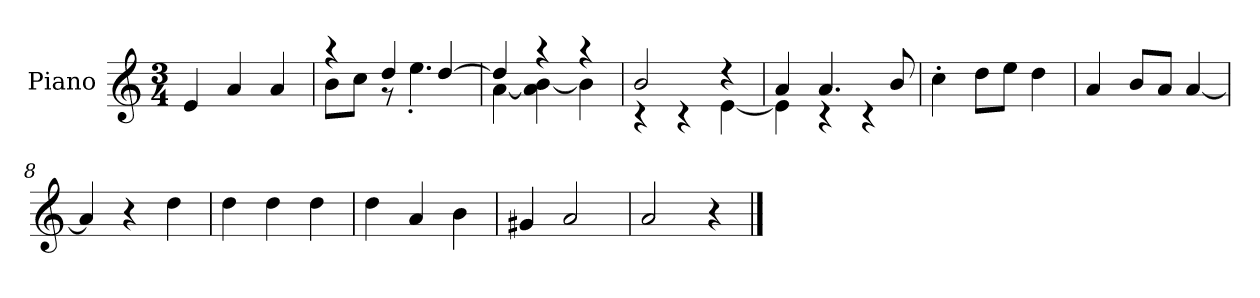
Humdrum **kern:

**kern
*part1
*staff1
*I"Piano
*I'P-no
*clefG2
*k[]
*M3/4
*MM178
=1
4e/
4a/
4a/
=2
*^
4r	8b\L
.	8cc\J
4dd/	8r
.	4.ee'\
[4dd/	.
=3	=3
4dd/]	[4a\
4r	4a\] [4b\
4r	4b\]
=4	=4
2b/	4r
.	4r
4r	[4e\
=5	=5
4a/	4e\]
4.a/	4r
.	4r
8b/	.
*v	*v
=6
4cc'\
8dd\L
8ee\J
4dd\
=7
4a/
8b/L
8a/J
[4a/
=8
4a/]
4r
4dd\
=9
4dd\
4dd\
4dd\
!!LO:LB:g=z
=10
4dd\
4a/
4b\
=11
4g#X/
2a/
=12
2a/
4r
==
*-
